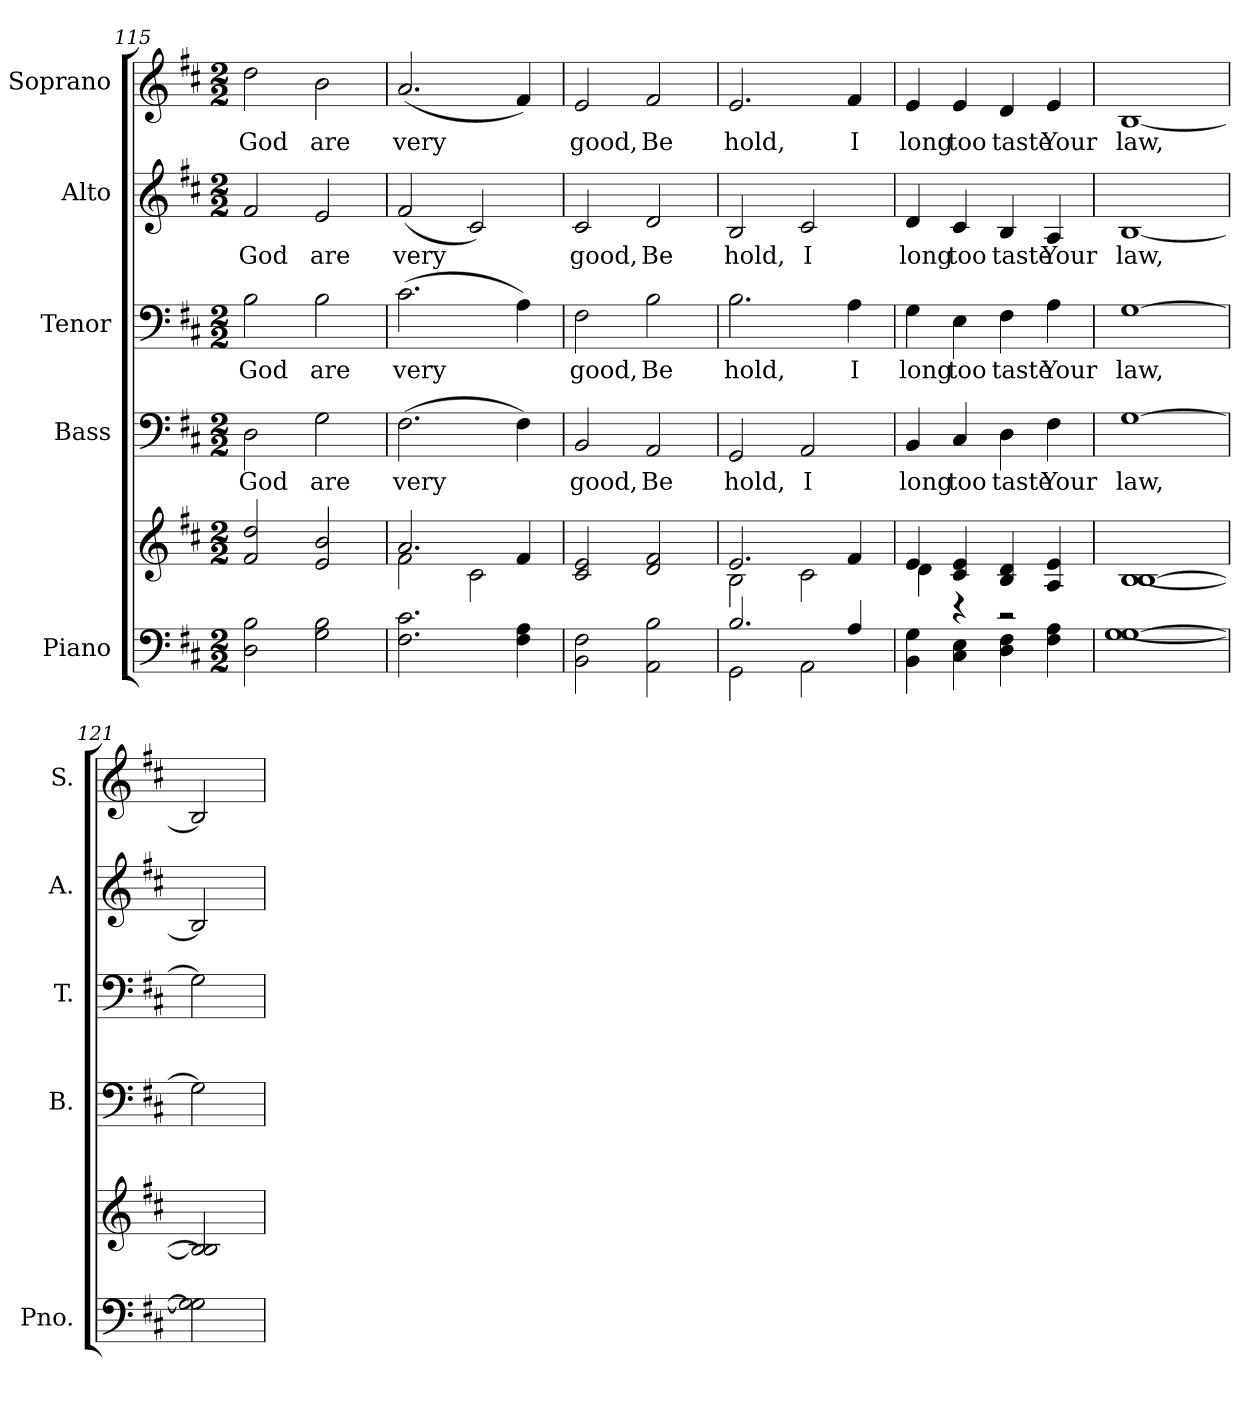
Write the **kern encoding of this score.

**kern	**kern	**kern	**text	**kern	**text	**kern	**text	**kern	**text
*part5	*part5	*part4	*part4	*part3	*part3	*part2	*part2	*part1	*part1
*staff6	*staff5	*staff4	*staff4	*staff3	*staff3	*staff2	*staff2	*staff1	*staff1
*I"Piano	*	*I"Bass	*	*I"Tenor	*	*I"Alto	*	*I"Soprano	*
*I'Pno.	*	*I'B.	*	*I'T.	*	*I'A.	*	*I'S.	*
!!LO:PB:g=z
*clefF4	*clefG2	*clefF4	*	*clefF4	*	*clefG2	*	*clefG2	*
*k[f#c#]	*k[f#c#]	*k[f#c#]	*	*k[f#c#]	*	*k[f#c#]	*	*k[f#c#]	*
*D:	*D:	*D:	*	*D:	*	*D:	*	*D:	*
*M2/2	*M2/2	*M2/2	*	*M2/2	*	*M2/2	*	*M2/2	*
=115	=115	=115	=115	=115	=115	=115	=115	=115	=115
!	!	!	!LO:LY:b:color=#000000	!	!	!	!	!	!
!	!	!	!	!	!LO:LY:b:color=#000000	!	!	!	!
!	!	!	!	!	!	!	!LO:LY:b:color=#000000	!	!
!	!	!	!	!	!	!	!	!	!LO:LY:b:color=#000000
2Di\ 2Bi	2f#i/ 2ddi	2Di\	God	2Bi\	God	2f#i/	God	2ddi\	God
!	!	!	!LO:LY:b:color=#000000	!	!	!	!	!	!
!	!	!	!	!	!LO:LY:b:color=#000000	!	!	!	!
!	!	!	!	!	!	!	!LO:LY:b:color=#000000	!	!
!	!	!	!	!	!	!	!	!	!LO:LY:b:color=#000000
2Gi\ 2Bi	2ei/ 2bi	2Gi\	are	2Bi\	are	2ei/	are	2bi\	are
=116	=116	=116	=116	=116	=116	=116	=116	=116	=116
*	*^	*	*	*	*	*	*	*	*
!	!	!	!	!LO:LY:b:color=#000000	!	!	!	!	!	!
!	!	!	!	!	!	!LO:LY:b:color=#000000	!	!	!	!
!	!	!	!	!	!	!	!	!LO:LY:b:color=#000000	!	!
!	!	!	!	!	!	!	!	!	!	!LO:LY:b:color=#000000
2.F#i\ 2.c#i	2.ai/	2f#i\	(2.F#i\	very	(2.c#i\	very	(2f#i/	very	(2.ai/	very
.	.	2c#i\	.	.	.	.	2c#i/)	.	.	.
4F#i\ 4Ai	4f#i/	.	4F#i\)	.	4Ai\)	.	.	.	4f#i/)	.
*	*v	*v	*	*	*	*	*	*	*	*
=117	=117	=117	=117	=117	=117	=117	=117	=117	=117
!	!	!	!LO:LY:b:color=#000000	!	!	!	!	!	!
!	!	!	!	!	!LO:LY:b:color=#000000	!	!	!	!
!	!	!	!	!	!	!	!LO:LY:b:color=#000000	!	!
!	!	!	!	!	!	!	!	!	!LO:LY:b:color=#000000
2BBi\ 2F#i	2c#i/ 2ei	2BBi/	good,	2F#i\	good,	2c#i/	good,	2ei/	good,
!	!	!	!LO:LY:b:color=#000000	!	!	!	!	!	!
!	!	!	!	!	!LO:LY:b:color=#000000	!	!	!	!
!	!	!	!	!	!	!	!LO:LY:b:color=#000000	!	!
!	!	!	!	!	!	!	!	!	!LO:LY:b:color=#000000
2AAi\ 2Bi	2di/ 2f#i	2AAi/	Be	2Bi\	Be	2di/	Be	2f#i/	Be
=118	=118	=118	=118	=118	=118	=118	=118	=118	=118
*^	*^	*	*	*	*	*	*	*	*
!	!	!	!	!	!LO:LY:b:color=#000000	!	!	!	!	!	!
!	!	!	!	!	!	!	!LO:LY:b:color=#000000	!	!	!	!
!	!	!	!	!	!	!	!	!	!LO:LY:b:color=#000000	!	!
!	!	!	!	!	!	!	!	!	!	!	!LO:LY:b:color=#000000
2.Bi/	2GGi\	2.ei/	2Bi\	2GGi/	hold,	2.Bi\	hold,	2Bi/	hold,	2.ei/	hold,
!	!	!	!	!	!LO:LY:b:color=#000000	!	!	!	!	!	!
!	!	!	!	!	!	!	!	!	!LO:LY:b:color=#000000	!	!
.	2AAi\	.	2c#i\	2AAi/	I	.	.	2c#i/	I	.	.
!	!	!	!	!	!	!	!LO:LY:b:color=#000000	!	!	!	!
!	!	!	!	!	!	!	!	!	!	!	!LO:LY:b:color=#000000
4Ai/	.	4f#i/	.	.	.	4Ai\	I	.	.	4f#i/	I
*v	*v	*	*	*	*	*	*	*	*	*	*
=119	=119	=119	=119	=119	=119	=119	=119	=119	=119	=119
!	!	!	!	!LO:LY:b:color=#000000	!	!	!	!	!	!
!	!	!	!	!	!	!LO:LY:b:color=#000000	!	!	!	!
!	!	!	!	!	!	!	!	!LO:LY:b:color=#000000	!	!
!	!	!	!	!	!	!	!	!	!	!LO:LY:b:color=#000000
4BBi\ 4Gi	4ei/	4di\	4BBi/	long	4Gi\	long	4di/	long	4ei/	long
!	!	!	!	!LO:LY:b:color=#000000	!	!	!	!	!	!
!	!	!	!	!	!	!LO:LY:b:color=#000000	!	!	!	!
!	!	!	!	!	!	!	!	!LO:LY:b:color=#000000	!	!
!	!	!	!	!	!	!	!	!	!	!LO:LY:b:color=#000000
4C#i\ 4Ei	4c#i/ 4ei	4r	4C#i/	too	4Ei\	too	4c#i/	too	4ei/	too
!	!	!	!	!LO:LY:b:color=#000000	!	!	!	!	!	!
!	!	!	!	!	!	!LO:LY:b:color=#000000	!	!	!	!
!	!	!	!	!	!	!	!	!LO:LY:b:color=#000000	!	!
!	!	!	!	!	!	!	!	!	!	!LO:LY:b:color=#000000
4Di\ 4F#i	4Bi/ 4di	2r	4Di\	taste	4F#i\	taste	4Bi/	taste	4di/	taste
!	!	!	!	!LO:LY:b:color=#000000	!	!	!	!	!	!
!	!	!	!	!	!	!LO:LY:b:color=#000000	!	!	!	!
!	!	!	!	!	!	!	!	!LO:LY:b:color=#000000	!	!
!	!	!	!	!	!	!	!	!	!	!LO:LY:b:color=#000000
4F#i\ 4Ai	4Ai/ 4ei	.	4F#i\	Your	4Ai\	Your	4Ai/	Your	4ei/	Your
*	*v	*v	*	*	*	*	*	*	*	*
=120	=120	=120	=120	=120	=120	=120	=120	=120	=120
!	!	!	!LO:LY:b:color=#000000	!	!	!	!	!	!
!	!	!	!	!	!LO:LY:b:color=#000000	!	!	!	!
!	!	!	!	!	!	!	!LO:LY:b:color=#000000	!	!
!	!	!	!	!	!	!	!	!	!LO:LY:b:color=#000000
[1Gi [1Gi	[1Bi [1Bi	[1Gi	law,	[1Gi	law,	[1Bi	law,	[1Bi	law,
=121	=121	=121	=121	=121	=121	=121	=121	=121	=121
2Gi] 2Gi]	2Bi] 2Bi]	2Gi]	.	2Gi]	.	2Bi]	.	2Bi]	.
=	=	=	=	=	=	=	=	=	=
*-	*-	*-	*-	*-	*-	*-	*-	*-	*-
